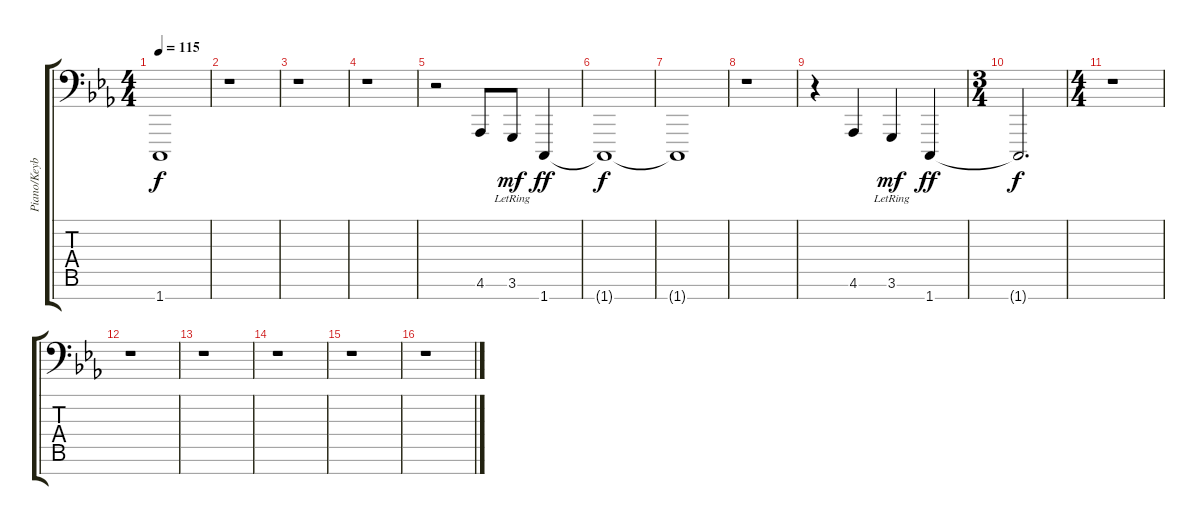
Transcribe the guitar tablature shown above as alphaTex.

\track ("Piano/Keyboard" "Piano/Keyb") {instrument acousticgrandpiano}
\staff {score tabs}
\tuning (E4 B3 G3 D3 A1 E1 B0) {hide}
\ts (4 4)
\tempo 115
\clef f4
\ks cminor
1.7{t}.1{dy f} |
r.1 |
r.1 |
r.1 |
r.2 4.6.8 3.6{lr}.8{dy mf} 1.7.4{dy ff} |
1.7{t}.1{dy f} |
1.7{t}.1 |
r.1 |
r.4 4.6.4 3.6{lr}.4{dy mf} 1.7.4{dy ff} |
\ts (3 4)
1.7{t}.2{d dy f} |
\ts (4 4)
r.1 |
r.1 |
r.1 |
r.1 |
r.1 |
r.1
